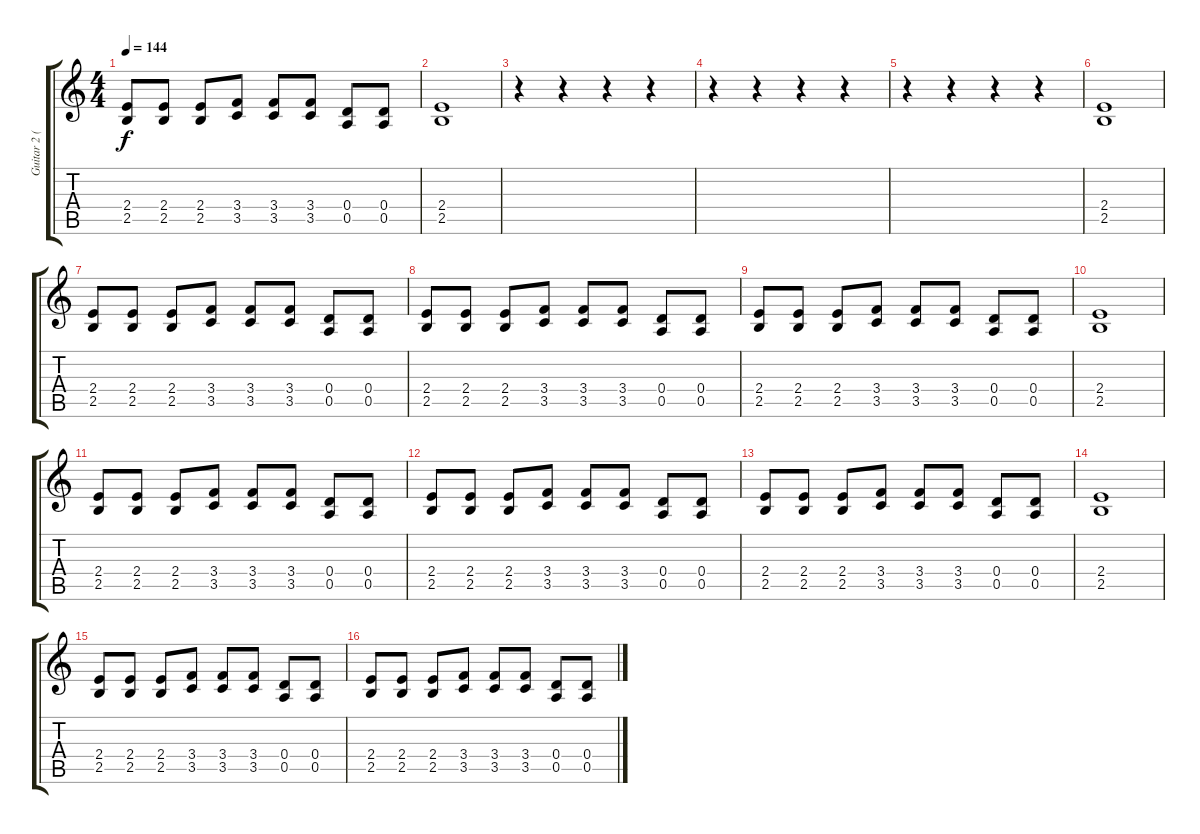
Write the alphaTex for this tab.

\track ("Guitar 2 (Bernt kristoffer)" "Guitar 2 (") {instrument distortionguitar}
\staff {score tabs}
\tuning (E4 B3 G3 D3 A2 E2) {hide}
\ts (4 4)
\tempo 144
\clef g2
\ks c
(2.4 2.5).8{dy f} (2.4 2.5).8 (2.4 2.5).8 (3.4 3.5).8 (3.4 3.5).8 (3.4 3.5).8 (0.4 0.5).8 (0.4 0.5).8 |
(2.4 2.5).1 |
r.4 r.4 r.4 r.4 |
r.4 r.4 r.4 r.4 |
r.4 r.4 r.4 r.4 |
(2.4 2.5).1 |
(2.4 2.5).8 (2.4 2.5).8 (2.4 2.5).8 (3.4 3.5).8 (3.4 3.5).8 (3.4 3.5).8 (0.4 0.5).8 (0.4 0.5).8 |
(2.4 2.5).8 (2.4 2.5).8 (2.4 2.5).8 (3.4 3.5).8 (3.4 3.5).8 (3.4 3.5).8 (0.4 0.5).8 (0.4 0.5).8 |
(2.4 2.5).8 (2.4 2.5).8 (2.4 2.5).8 (3.4 3.5).8 (3.4 3.5).8 (3.4 3.5).8 (0.4 0.5).8 (0.4 0.5).8 |
(2.4 2.5).1 |
(2.4 2.5).8 (2.4 2.5).8 (2.4 2.5).8 (3.4 3.5).8 (3.4 3.5).8 (3.4 3.5).8 (0.4 0.5).8 (0.4 0.5).8 |
(2.4 2.5).8 (2.4 2.5).8 (2.4 2.5).8 (3.4 3.5).8 (3.4 3.5).8 (3.4 3.5).8 (0.4 0.5).8 (0.4 0.5).8 |
(2.4 2.5).8 (2.4 2.5).8 (2.4 2.5).8 (3.4 3.5).8 (3.4 3.5).8 (3.4 3.5).8 (0.4 0.5).8 (0.4 0.5).8 |
(2.4 2.5).1 |
(2.4 2.5).8 (2.4 2.5).8 (2.4 2.5).8 (3.4 3.5).8 (3.4 3.5).8 (3.4 3.5).8 (0.4 0.5).8 (0.4 0.5).8 |
(2.4 2.5).8 (2.4 2.5).8 (2.4 2.5).8 (3.4 3.5).8 (3.4 3.5).8 (3.4 3.5).8 (0.4 0.5).8 (0.4 0.5).8
